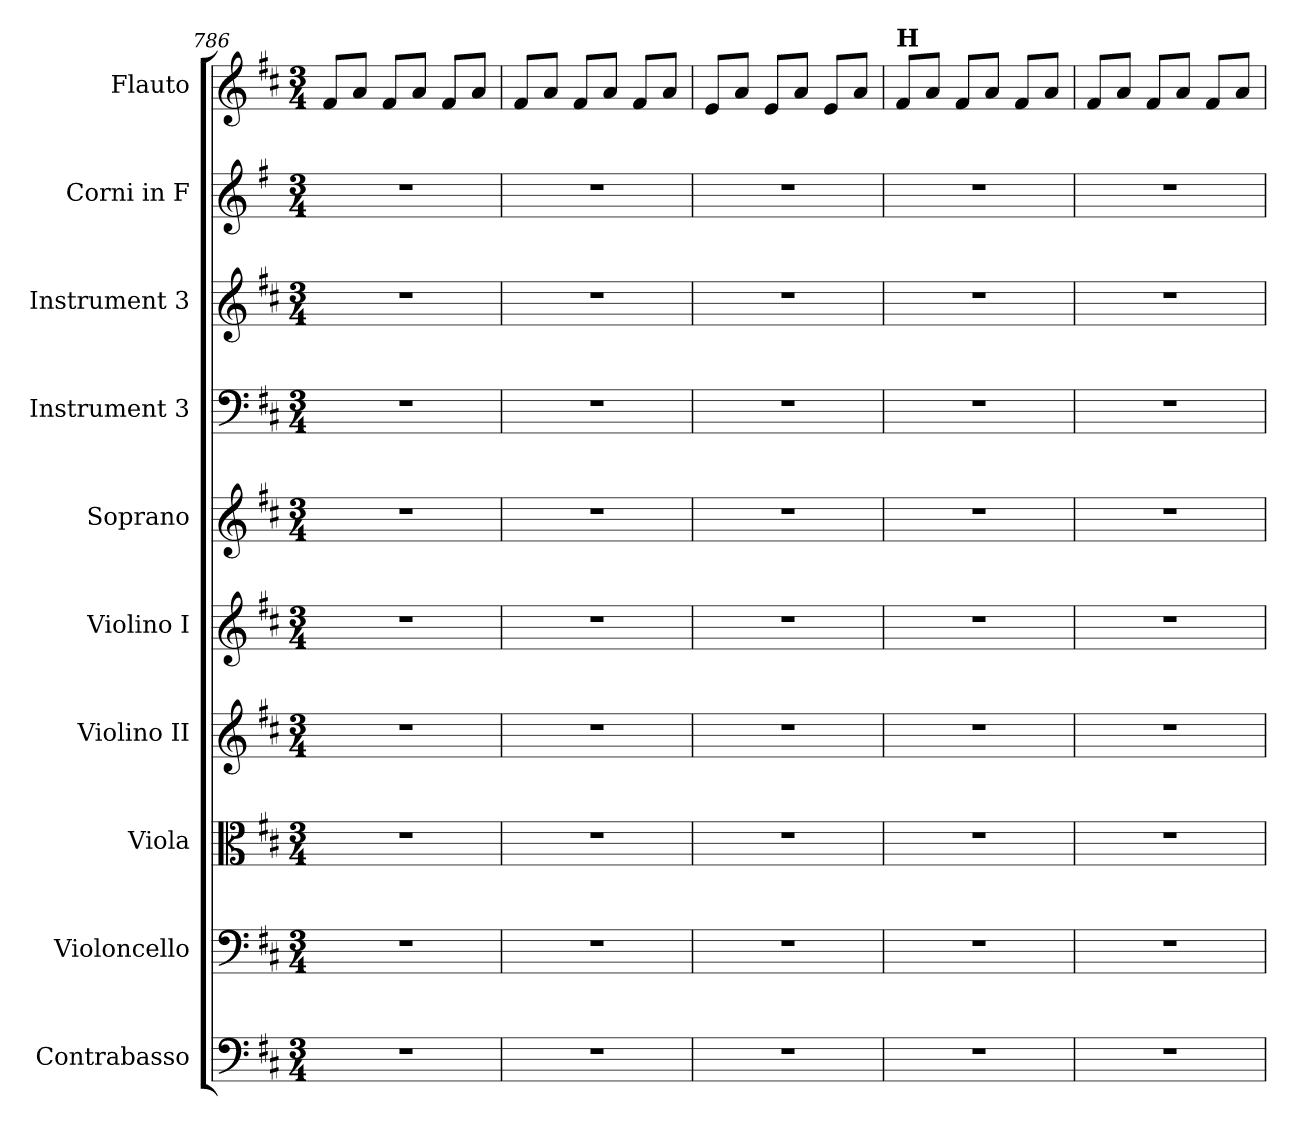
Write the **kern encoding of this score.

**kern	**kern	**kern	**kern	**kern	**kern	**kern	**kern	**kern	**kern
*part10	*part9	*part8	*part7	*part6	*part5	*part4	*part3	*part2	*part1
*staff10	*staff9	*staff8	*staff7	*staff6	*staff5	*staff4	*staff3	*staff2	*staff1
*I"Contrabasso	*I"Violoncello	*I"Viola	*I"Violino II	*I"Violino I	*I"Soprano	*I"Instrument 3	*I"Instrument 3	*I"Corni in F	*I"Flauto
*I'Cb.	*I'Vc.	*I'Vla.	*I'Vln. II	*I'Vln. I	*I'S	*	*	*I'Cor.	*I'Fl.
*clefF4	*clefF4	*clefC3	*clefG2	*clefG2	*clefG2	*clefF4	*clefG2	*clefG2	*clefG2
*ITrd1c2	*ITrd1c2	*ITrd1c2	*ITrd1c2	*ITrd1c2	*ITrd1c2	*ITrd1c2	*ITrd1c2	*ITrd4c7	*ITrd1c2
*k[]	*k[]	*k[]	*k[]	*k[]	*k[]	*k[]	*k[]	*k[]	*k[]
*C:	*C:	*C:	*C:	*C:	*C:	*C:	*C:	*C:	*C:
*M3/4	*M3/4	*M3/4	*M3/4	*M3/4	*M3/4	*M3/4	*M3/4	*M3/4	*M3/4
=786	=786	=786	=786	=786	=786	=786	=786	=786	=786
2.r	2.r	2.r	2.r	2.r	2.r	2.r	2.r	2.r	8e/L
.	.	.	.	.	.	.	.	.	8g/J
.	.	.	.	.	.	.	.	.	8e/L
.	.	.	.	.	.	.	.	.	8g/J
.	.	.	.	.	.	.	.	.	8e/L
.	.	.	.	.	.	.	.	.	8g/J
=787	=787	=787	=787	=787	=787	=787	=787	=787	=787
2.r	2.r	2.r	2.r	2.r	2.r	2.r	2.r	2.r	8e/L
.	.	.	.	.	.	.	.	.	8g/J
.	.	.	.	.	.	.	.	.	8e/L
.	.	.	.	.	.	.	.	.	8g/J
.	.	.	.	.	.	.	.	.	8e/L
.	.	.	.	.	.	.	.	.	8g/J
=788	=788	=788	=788	=788	=788	=788	=788	=788	=788
2.r	2.r	2.r	2.r	2.r	2.r	2.r	2.r	2.r	8d/L
.	.	.	.	.	.	.	.	.	8g/J
.	.	.	.	.	.	.	.	.	8d/L
.	.	.	.	.	.	.	.	.	8g/J
.	.	.	.	.	.	.	.	.	8d/L
.	.	.	.	.	.	.	.	.	8g/J
!!LO:PB:g=z
=789	=789	=789	=789	=789	=789	=789	=789	=789	=789
!	!	!	!	!	!	!	!	!	!LO:TX:a:B:t=H
2.r	2.r	2.r	2.r	2.r	2.r	2.r	2.r	2.r	8e/L
.	.	.	.	.	.	.	.	.	8g/J
.	.	.	.	.	.	.	.	.	8e/L
.	.	.	.	.	.	.	.	.	8g/J
.	.	.	.	.	.	.	.	.	8e/L
.	.	.	.	.	.	.	.	.	8g/J
=790	=790	=790	=790	=790	=790	=790	=790	=790	=790
2.r	2.r	2.r	2.r	2.r	2.r	2.r	2.r	2.r	8e/L
.	.	.	.	.	.	.	.	.	8g/J
.	.	.	.	.	.	.	.	.	8e/L
.	.	.	.	.	.	.	.	.	8g/J
.	.	.	.	.	.	.	.	.	8e/L
.	.	.	.	.	.	.	.	.	8g/J
=	=	=	=	=	=	=	=	=	=
*-	*-	*-	*-	*-	*-	*-	*-	*-	*-
